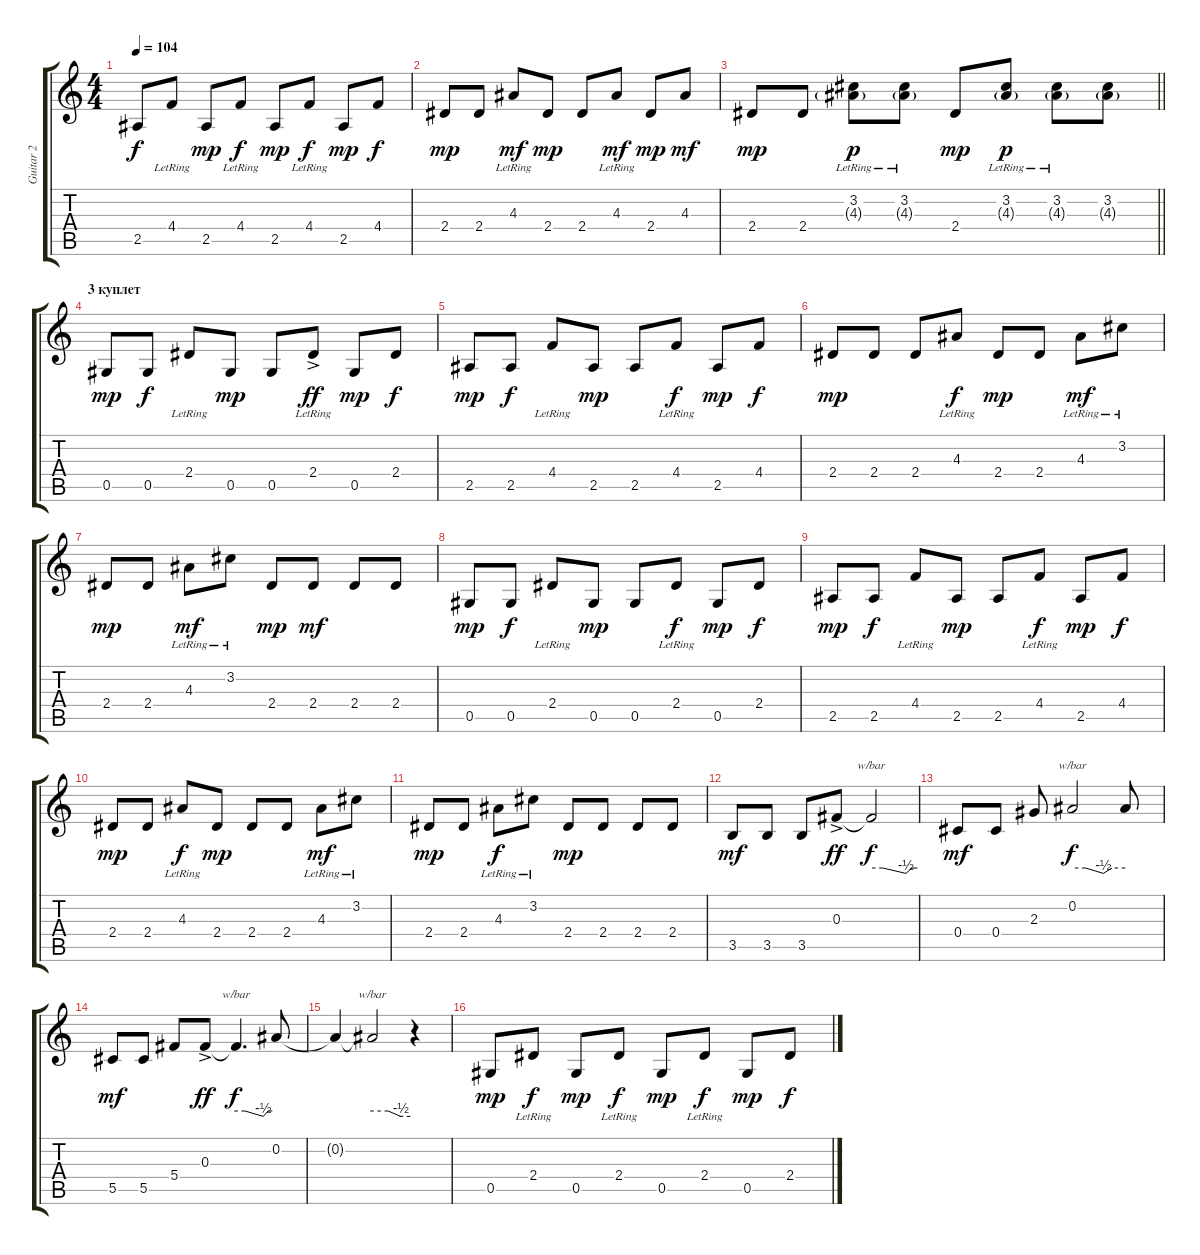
\track ("Guitar 2" "Guitar 2") {instrument electricguitarjazz}
\staff {score tabs}
\tuning (Eb4 Bb3 Gb3 Db3 Ab2 Eb2) {hide}
\ts (4 4)
\tempo 104
\clef g2
\ks c
2.5.8{dy f} 4.4{lr}.8 2.5.8{dy mp} 4.4{lr}.8{dy f} 2.5.8{dy mp} 4.4{lr}.8{dy f} 2.5.8{dy mp} 4.4.8{dy f} |
2.4.8{dy mp} 2.4.8 4.3{lr}.8{dy mf} 2.4.8{dy mp} 2.4.8 4.3{lr}.8{dy mf} 2.4.8{dy mp} 4.3.8{dy mf} |
\barLineRight lightlight
2.4.8{dy mp} 2.4.8 (3.2{lr} 4.3{g lr}).8{dy p} (3.2{lr} 4.3{g lr}).8 2.4.8{dy mp} (3.2{lr} 4.3{g lr}).8{dy p} (3.2{lr} 4.3{g lr}).8 (3.2 4.3{g}).8 |
\section ("" "3 куплет")
0.5.8{dy mp} 0.5.8{dy f} 2.4{lr}.8 0.5.8{dy mp} 0.5.8 2.4{ac lr}.8{dy ff} 0.5.8{dy mp} 2.4.8{dy f} |
2.5.8{dy mp} 2.5.8{dy f} 4.4{lr}.8 2.5.8{dy mp} 2.5.8 4.4{lr}.8{dy f} 2.5.8{dy mp} 4.4.8{dy f} |
2.4.8{dy mp} 2.4.8 2.4.8 4.3{lr}.8{dy f} 2.4.8{dy mp} 2.4.8 4.3{lr}.8{dy mf} 3.2{lr}.8 |
2.4.8{dy mp} 2.4.8 4.3{lr}.8{dy mf} 3.2{lr}.8 2.4.8{dy mp} 2.4.8{dy mf} 2.4.8 2.4.8 |
0.5.8{dy mp} 0.5.8{dy f} 2.4{lr}.8 0.5.8{dy mp} 0.5.8 2.4{lr}.8{dy f} 0.5.8{dy mp} 2.4.8{dy f} |
2.5.8{dy mp} 2.5.8{dy f} 4.4{lr}.8 2.5.8{dy mp} 2.5.8 4.4{lr}.8{dy f} 2.5.8{dy mp} 4.4.8{dy f} |
2.4.8{dy mp} 2.4.8 4.3{lr}.8{dy f} 2.4.8{dy mp} 2.4.8 2.4.8 4.3{lr}.8{dy mf} 3.2{lr}.8 |
2.4.8{dy mp} 2.4.8 4.3{lr}.8{dy f} 3.2{lr}.8 2.4.8{dy mp} 2.4.8 2.4.8 2.4.8 |
3.5.8{dy mf} 3.5.8 3.5.8 0.3{ac}.8{dy ff} 0.3{t}.2{tbe (custom default 0 0 15 0 45 -2 53 0 60 0) dy f} |
0.4.8{dy mf} 0.4.8 2.3.8 0.2.2{tbe (custom default 0 0 15 0 35 -2 45 0 60 0) dy f} 0.2{t}.8 |
5.5.8{dy mf} 5.5.8 5.4.8 0.3{ac}.8{dy ff} 0.3{t}.4{d tbe (custom default 0 0 15 0 45 -2 53 0 60 0) dy f} 0.2.8 |
0.2{t}.4 0.2{t}.2{tbe (custom default 0 0 25 0 45 -2 60 -2)} r.4 |
0.5.8{dy mp} 2.4{lr}.8{dy f} 0.5.8{dy mp} 2.4{lr}.8{dy f} 0.5.8{dy mp} 2.4{lr}.8{dy f} 0.5.8{dy mp} 2.4.8{dy f}
